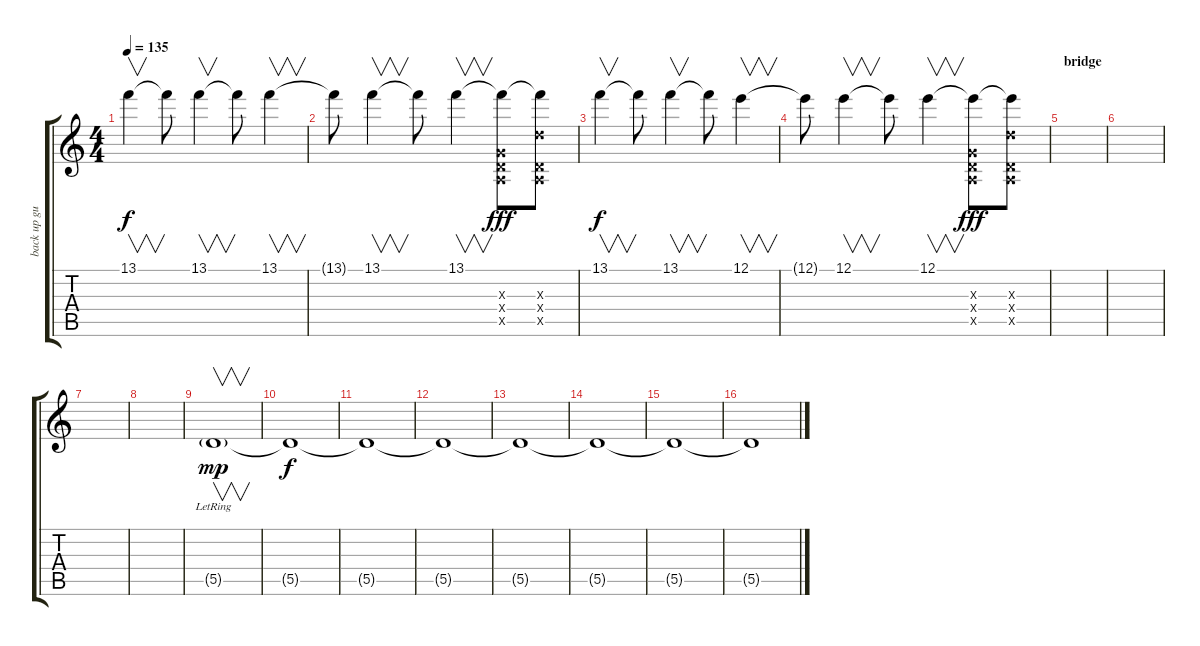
\track ("back up guitar 2" "back up gu") {instrument distortionguitar}
\staff {score tabs}
\tuning (E4 B3 G3 D3 A2 E2) {hide}
\ts (4 4)
\tempo 135
\clef g2
\ks c
13.1.4{v dy f} 13.1{t}.8 13.1.4{v} 13.1{t}.8 13.1.4{v} |
13.1{t}.8 13.1.4{v} 13.1{t}.8 13.1.4{v} (13.1{t} 0.3{x} 0.4{x} 0.5{x}).8{dy fff} (13.1{t} 7.3{x} 0.4{x} 0.5{x}).8 |
13.1.4{v dy f} 13.1{t}.8 13.1.4{v} 13.1{t}.8 12.1.4{v} |
12.1{t}.8 12.1.4{v} 12.1{t}.8 12.1.4{v} (12.1{t} 0.3{x} 0.4{x} 0.5{x}).8{dy fff} (12.1{t} 7.3{x} 0.4{x} 0.5{x}).8 |
\section ("" "bridge")
|
|
|
|
5.5{g lr}.1{v dy mp} |
5.5{t}.1{dy f} |
5.5{t}.1 |
5.5{t}.1 |
5.5{t}.1 |
5.5{t}.1 |
5.5{t}.1 |
5.5{t}.1
